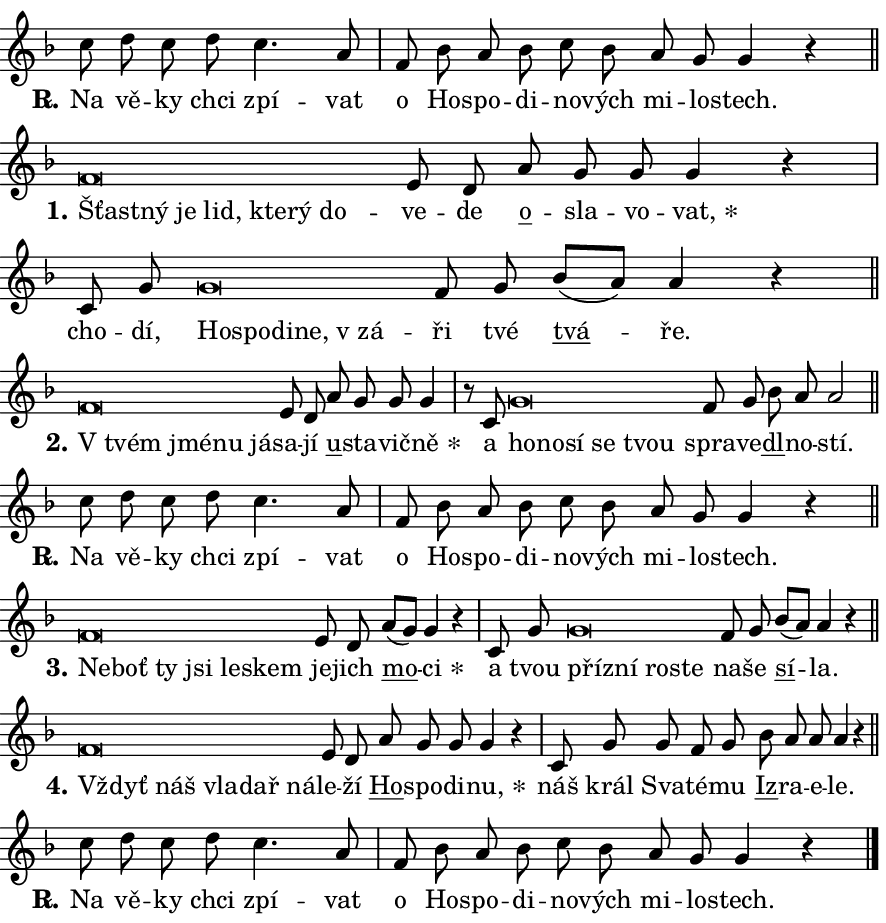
\version "2.24.0"
\header { tagline = "" }
\paper {
  indent = 0\cm
  top-margin = 0\cm
  right-margin = 0.13\cm % to fit lyric hyphens
  bottom-margin = 0\cm
  left-margin = 0\cm
  paper-width = 15\cm
  page-breaking = #ly:one-page-breaking
  system-system-spacing.basic-distance = #11
  score-system-spacing.basic-distance = #11
  ragged-last = ##f
}


%% Author: Thomas Morley
%% https://lists.gnu.org/archive/html/lilypond-user/2020-05/msg00002.html
#(define (line-position grob)
"Returns position of @var[grob} in current system:
   @code{'start}, if at first time-step
   @code{'end}, if at last time-step
   @code{'middle} otherwise
"
  (let* ((col (ly:item-get-column grob))
         (ln (ly:grob-object col 'left-neighbor))
         (rn (ly:grob-object col 'right-neighbor))
         (col-to-check-left (if (ly:grob? ln) ln col))
         (col-to-check-right (if (ly:grob? rn) rn col))
         (break-dir-left
           (and
             (ly:grob-property col-to-check-left 'non-musical #f)
             (ly:item-break-dir col-to-check-left)))
         (break-dir-right
           (and
             (ly:grob-property col-to-check-right 'non-musical #f)
             (ly:item-break-dir col-to-check-right))))
        (cond ((eqv? 1 break-dir-left) 'start)
              ((eqv? -1 break-dir-right) 'end)
              (else 'middle))))

#(define (tranparent-at-line-position vctor)
  (lambda (grob)
  "Relying on @code{line-position} select the relevant enry from @var{vctor}.
Used to determine transparency,"
    (case (line-position grob)
      ((end) (not (vector-ref vctor 0)))
      ((middle) (not (vector-ref vctor 1)))
      ((start) (not (vector-ref vctor 2))))))

noteHeadBreakVisibility =
#(define-music-function (break-visibility)(vector?)
"Makes @code{NoteHead}s transparent relying on @var{break-visibility}"
#{
  \override NoteHead.transparent =
    #(tranparent-at-line-position break-visibility)
#})

#(define delete-ledgers-for-transparent-note-heads
  (lambda (grob)
    "Reads whether a @code{NoteHead} is transparent.
If so this @code{NoteHead} is removed from @code{'note-heads} from
@var{grob}, which is supposed to be @code{LedgerLineSpanner}.
As a result ledgers are not printed for this @code{NoteHead}"
    (let* ((nhds-array (ly:grob-object grob 'note-heads))
           (nhds-list
             (if (ly:grob-array? nhds-array)
                 (ly:grob-array->list nhds-array)
                 '()))
           ;; Relies on the transparent-property being done before
           ;; Staff.LedgerLineSpanner.after-line-breaking is executed.
           ;; This is fragile ...
           (to-keep
             (remove
               (lambda (nhd)
                 (ly:grob-property nhd 'transparent #f))
               nhds-list)))
      ;; TODO find a better method to iterate over grob-arrays, similiar
      ;; to filter/remove etc for lists
      ;; For now rebuilt from scratch
      (set! (ly:grob-object grob 'note-heads)  '())
      (for-each
        (lambda (nhd)
          (ly:pointer-group-interface::add-grob grob 'note-heads nhd))
        to-keep))))

squashNotes = {
  \override NoteHead.X-extent = #'(-0.2 . 0.2)
  \override NoteHead.Y-extent = #'(-0.75 . 0)
  \override NoteHead.stencil =
    #(lambda (grob)
       (let ((pos (ly:grob-property grob 'staff-position)))
         (begin
           (if (< pos -7) (display "ERROR: Lower brevis then expected\n") (display ""))
           (if (<= pos -6) ly:text-interface::print ly:note-head::print))))
}
unSquashNotes = {
  \revert NoteHead.X-extent
  \revert NoteHead.Y-extent
  \revert NoteHead.stencil
}

hideNotes = \noteHeadBreakVisibility #begin-of-line-visible
unHideNotes = \noteHeadBreakVisibility #all-visible

% work-around for resetting accidentals
% https://lilypond.org/doc/v2.23/Documentation/notation/displaying-rhythms#unmetered-music
cadenzaMeasure = {
  \cadenzaOff
  \partial 1024 s1024
  \cadenzaOn
}

#(define-markup-command (accent layout props text) (markup?)
  "Underline accented syllable"
  (interpret-markup layout props
    #{\markup \override #'(offset . 4.3) \underline { #text }#}))

responsum = \markup \concat {
  "R" \hspace #-1.05 \path #0.1 #'((moveto 0 0.07) (lineto 0.9 0.8)) \hspace #0.05 "."
}

spaceSize = #0.6828661417322834 % exact space size for TeX Gyre Schola

\layout {
  \context {
    \Staff
    \remove "Time_signature_engraver"
    \override LedgerLineSpanner.after-line-breaking = #delete-ledgers-for-transparent-note-heads
  }
  \context {
    \Lyrics {
      \override LyricSpace.minimum-distance = \spaceSize
      \override LyricText.font-name = #"TeX Gyre Schola"
      \override LyricText.font-size = 1
      \override StanzaNumber.font-name = #"TeX Gyre Schola Bold"
      \override StanzaNumber.font-size = 1
    }
  }
  \context {
    \Score 
    \override NoteHead.text =
      #(lambda (grob) 
        (let ((pos (ly:grob-property grob 'staff-position)))
          #{\markup {
            \combine
              \halign #-0.55 \raise #(if (= pos -6) 0 0.5) \override #'(thickness . 2) \draw-line #'(3.2 . 0)
              \musicglyph "noteheads.sM1"
          }#}))
  }
}

% magnetic-lyrics.ily
%
%   written by
%     Jean Abou Samra <jean@abou-samra.fr>
%     Werner Lemberg <wl@gnu.org>
%
%   adapted by
%     Jiri Hon <jiri.hon@gmail.com>
%
% Version 2022-Apr-15

% https://www.mail-archive.com/lilypond-user@gnu.org/msg149350.html

#(define (Left_hyphen_pointer_engraver context)
   "Collect syllable-hyphen-syllable occurrences in lyrics and store
them in properties.  This engraver only looks to the left.  For
example, if the lyrics input is @code{foo -- bar}, it does the
following.

@itemize @bullet
@item
Set the @code{text} property of the @code{LyricHyphen} grob between
@q{foo} and @q{bar} to @code{foo}.

@item
Set the @code{left-hyphen} property of the @code{LyricText} grob with
text @q{foo} to the @code{LyricHyphen} grob between @q{foo} and
@q{bar}.
@end itemize

Use this auxiliary engraver in combination with the
@code{lyric-@/text::@/apply-@/magnetic-@/offset!} hook."
   (let ((hyphen #f)
         (text #f))
     (make-engraver
      (acknowledgers
       ((lyric-syllable-interface engraver grob source-engraver)
        (set! text grob)))
      (end-acknowledgers
       ((lyric-hyphen-interface engraver grob source-engraver)
        ;(when (not (grob::has-interface grob 'lyric-space-interface))
          (set! hyphen grob)));)
      ((stop-translation-timestep engraver)
       (when (and text hyphen)
         (ly:grob-set-object! text 'left-hyphen hyphen))
       (set! text #f)
       (set! hyphen #f)))))

#(define (lyric-text::apply-magnetic-offset! grob)
   "If the space between two syllables is less than the value in
property @code{LyricText@/.details@/.squash-threshold}, move the right
syllable to the left so that it gets concatenated with the left
syllable.

Use this function as a hook for
@code{LyricText@/.after-@/line-@/breaking} if the
@code{Left_@/hyphen_@/pointer_@/engraver} is active."
   (let ((hyphen (ly:grob-object grob 'left-hyphen #f)))
     (when hyphen
       (let ((left-text (ly:spanner-bound hyphen LEFT)))
         (when (grob::has-interface left-text 'lyric-syllable-interface)
           (let* ((common (ly:grob-common-refpoint grob left-text X))
                  (this-x-ext (ly:grob-extent grob common X))
                  (left-x-ext
                   (begin
                     ;; Trigger magnetism for left-text.
                     (ly:grob-property left-text 'after-line-breaking)
                     (ly:grob-extent left-text common X)))
                  ;; `delta` is the gap width between two syllables.
                  (delta (- (interval-start this-x-ext)
                            (interval-end left-x-ext)))
                  (details (ly:grob-property grob 'details))
                  (threshold (assoc-get 'squash-threshold details 0.2)))
             (when (< delta threshold)
               (let* (;; We have to manipulate the input text so that
                      ;; ligatures crossing syllable boundaries are not
                      ;; disabled.  For languages based on the Latin
                      ;; script this is essentially a beautification.
                      ;; However, for non-Western scripts it can be a
                      ;; necessity.
                      (lt (ly:grob-property left-text 'text))
                      (rt (ly:grob-property grob 'text))
                      (is-space (grob::has-interface hyphen 'lyric-space-interface))
                      (space (if is-space " " ""))
                      (extra-delta (if is-space spaceSize 0))
                      ;; Append new syllable.
                      (ltrt-space (if (and (string? lt) (string? rt))
                                (string-append lt space rt)
                                (make-concat-markup (list lt space rt))))
                      ;; Right-align `ltrt` to the right side.
                      (ltrt-space-markup (grob-interpret-markup
                               grob
                               (make-translate-markup
                                (cons (interval-length this-x-ext) 0)
                                (make-right-align-markup ltrt-space)))))
                 (begin
                   ;; Don't print `left-text`.
                   (ly:grob-set-property! left-text 'stencil #f)
                   ;; Set text and stencil (which holds all collected
                   ;; syllables so far) and shift it to the left.
                   (ly:grob-set-property! grob 'text ltrt-space)
                   (ly:grob-set-property! grob 'stencil ltrt-space-markup)
                   (ly:grob-translate-axis! grob (- (- delta extra-delta)) X))))))))))


#(define (lyric-hyphen::displace-bounds-first grob)
   ;; Make very sure this callback isn't triggered too early.
   (let ((left (ly:spanner-bound grob LEFT))
         (right (ly:spanner-bound grob RIGHT)))
     (ly:grob-property left 'after-line-breaking)
     (ly:grob-property right 'after-line-breaking)
     (ly:lyric-hyphen::print grob)))

squashThreshold = #0.4

\layout {
  \context {
    \Lyrics
    \consists #Left_hyphen_pointer_engraver
    \override LyricText.after-line-breaking =
      #lyric-text::apply-magnetic-offset!
    \override LyricHyphen.stencil = #lyric-hyphen::displace-bounds-first
    \override LyricText.details.squash-threshold = \squashThreshold
    \override LyricHyphen.minimum-distance = 0
    \override LyricHyphen.minimum-length = \squashThreshold
  }
}

squashText = \override LyricText.details.squash-threshold = 9999
unSquashText = \override LyricText.details.squash-threshold = \squashThreshold

leftText = \override LyricText.self-alignment-X = #LEFT
unLeftText = \revert LyricText.self-alignment-X

starOffset = #(lambda (grob) 
                (let ((x_offset (ly:self-alignment-interface::aligned-on-x-parent grob)))
                  (if (= x_offset 0) 0 (+ x_offset 1.2))))

star = #(define-music-function (syllable)(string?)
"Append star separator at the end of a syllable"
#{
  \once \override LyricText.X-offset = #starOffset
  \lyricmode { \markup {
    #syllable
    \override #'((font-name . "TeX Gyre Schola Bold")) \hspace #0.2 \lower #0.65 \larger "*"
  } }
#})

starAccent = #(define-music-function (syllable)(string?)
"Append star separator at the end of a syllable and make accent"
#{
  \once \override LyricText.X-offset = #starOffset
  \lyricmode { \markup {
    \accent #syllable
    \override #'((font-name . "TeX Gyre Schola Bold")) \hspace #0.2 \lower #0.65 \larger "*"
  } }
#})

breath = #(define-music-function (syllable)(string?)
"Append breathing indicator at the end of a syllable"
#{
  \lyricmode { \markup { #syllable "+" } }
#})

optionalBreath = #(define-music-function (syllable)(string?)
"Append optional breathing indicator at the end of a syllable"
#{
  \lyricmode { \markup { #syllable "(+)" } }
#})


\score {
    <<
        \new Voice = "melody" { \cadenzaOn \key f \major \relative { c''8 d c d c4. a8 \cadenzaMeasure \bar "|" f bes a bes \bar "" c bes \bar "" a g g4 r \cadenzaMeasure \bar "||" \break } }
        \new Lyrics \lyricsto "melody" { \lyricmode { \set stanza = \responsum
Na vě -- ky chci zpí -- vat o Ho -- spo -- di -- no -- vých mi -- lo -- stech. } }
    >>
    \layout {}
}

\score {
    <<
        \new Voice = "melody" { \cadenzaOn \key f \major \relative { \squashNotes f'\breve*1/16 \hideNotes \breve*1/16 \bar "" \breve*1/16 \bar "" \breve*1/16 \bar "" \breve*1/16 \bar "" \breve*1/16 \breve*1/16 \bar "" \unHideNotes \unSquashNotes e8 d \bar "" a' g g g4 r \cadenzaMeasure \bar "|" c,8 g' \bar "" \squashNotes g\breve*1/16 \hideNotes \breve*1/16 \bar "" \breve*1/16 \bar "" \breve*1/16 \breve*1/16 \bar "" \unHideNotes \unSquashNotes f8 g \bar "" bes[( a)] a4 r \cadenzaMeasure \bar "||" \break } }
        \new Lyrics \lyricsto "melody" { \lyricmode { \set stanza = "1."
\leftText Šťast -- \squashText ný je lid, kte -- rý do -- \unLeftText \unSquashText ve -- de \markup \accent o -- sla -- vo -- \star vat, cho -- dí, \leftText Ho -- \squashText spo -- di -- ne, "v zá" -- \unLeftText \unSquashText ři tvé \markup \accent tvá -- ře. } }
    >>
    \layout {}
}

\score {
    <<
        \new Voice = "melody" { \cadenzaOn \key f \major \relative { \squashNotes f'\breve*1/16 \hideNotes \breve*1/16 \bar "" \breve*1/16 \breve*1/16 \bar "" \unHideNotes \unSquashNotes e8 d \bar "" a' g g g4 \cadenzaMeasure \bar "|" r8 c,8 \squashNotes g'\breve*1/16 \hideNotes \breve*1/16 \bar "" \breve*1/16 \bar "" \breve*1/16 \breve*1/16 \bar "" \unHideNotes \unSquashNotes f8 g \bar "" bes a a2 \cadenzaMeasure \bar "||" \break } }
        \new Lyrics \lyricsto "melody" { \lyricmode { \set stanza = "2."
\leftText "V tvém" \squashText jmé -- nu já -- \unLeftText \unSquashText sa -- jí \markup \accent u -- sta -- vič -- \star ně a \leftText ho -- \squashText no -- sí se tvou \unLeftText \unSquashText spra -- ve -- \markup \accent dl -- no -- stí. } }
    >>
    \layout {}
}

\score {
    <<
        \new Voice = "melody" { \cadenzaOn \key f \major \relative { c''8 d c d c4. a8 \cadenzaMeasure \bar "|" f bes a bes \bar "" c bes \bar "" a g g4 r \cadenzaMeasure \bar "||" \break } }
        \new Lyrics \lyricsto "melody" { \lyricmode { \set stanza = \responsum
Na vě -- ky chci zpí -- vat o Ho -- spo -- di -- no -- vých mi -- lo -- stech. } }
    >>
    \layout {}
}

\score {
    <<
        \new Voice = "melody" { \cadenzaOn \key f \major \relative { \squashNotes f'\breve*1/16 \hideNotes \breve*1/16 \bar "" \breve*1/16 \bar "" \breve*1/16 \bar "" \breve*1/16 \breve*1/16 \bar "" \unHideNotes \unSquashNotes e8 d \bar "" a'[( g)] g4 r \cadenzaMeasure \bar "|" c,8 g' \bar "" \squashNotes g\breve*1/16 \hideNotes \breve*1/16 \bar "" \breve*1/16 \breve*1/16 \bar "" \unHideNotes \unSquashNotes f8 g \bar "" bes[( a)] a4 r \cadenzaMeasure \bar "||" \break } }
        \new Lyrics \lyricsto "melody" { \lyricmode { \set stanza = "3."
\leftText Ne -- \squashText boť ty jsi le -- skem \unLeftText \unSquashText je -- jich \markup \accent mo -- \star ci a tvou \leftText pří -- \squashText zní ro -- ste \unLeftText \unSquashText na -- še \markup \accent sí -- la. } }
    >>
    \layout {}
}

\score {
    <<
        \new Voice = "melody" { \cadenzaOn \key f \major \relative { \squashNotes f'\breve*1/16 \hideNotes \breve*1/16 \bar "" \breve*1/16 \bar "" \breve*1/16 \breve*1/16 \bar "" \unHideNotes \unSquashNotes e8 d \bar "" a' g g g4 r \cadenzaMeasure \bar "|" c,8 g' \bar "" g f8 g \bar "" bes a a a4 r \cadenzaMeasure \bar "||" \break } }
        \new Lyrics \lyricsto "melody" { \lyricmode { \set stanza = "4."
\leftText Vždyť \squashText náš vla -- dař ná -- \unLeftText \unSquashText le -- ží \markup \accent Ho -- spo -- di -- \star nu, náš král Sva -- té -- mu \markup \accent Iz -- ra -- e -- le. } }
    >>
    \layout {}
}

\score {
    <<
        \new Voice = "melody" { \cadenzaOn \key f \major \relative { c''8 d c d c4. a8 \cadenzaMeasure \bar "|" f bes a bes \bar "" c bes \bar "" a g g4 r \cadenzaMeasure \bar "||" \break } \bar "|." }
        \new Lyrics \lyricsto "melody" { \lyricmode { \set stanza = \responsum
Na vě -- ky chci zpí -- vat o Ho -- spo -- di -- no -- vých mi -- lo -- stech. } }
    >>
    \layout {}
}
